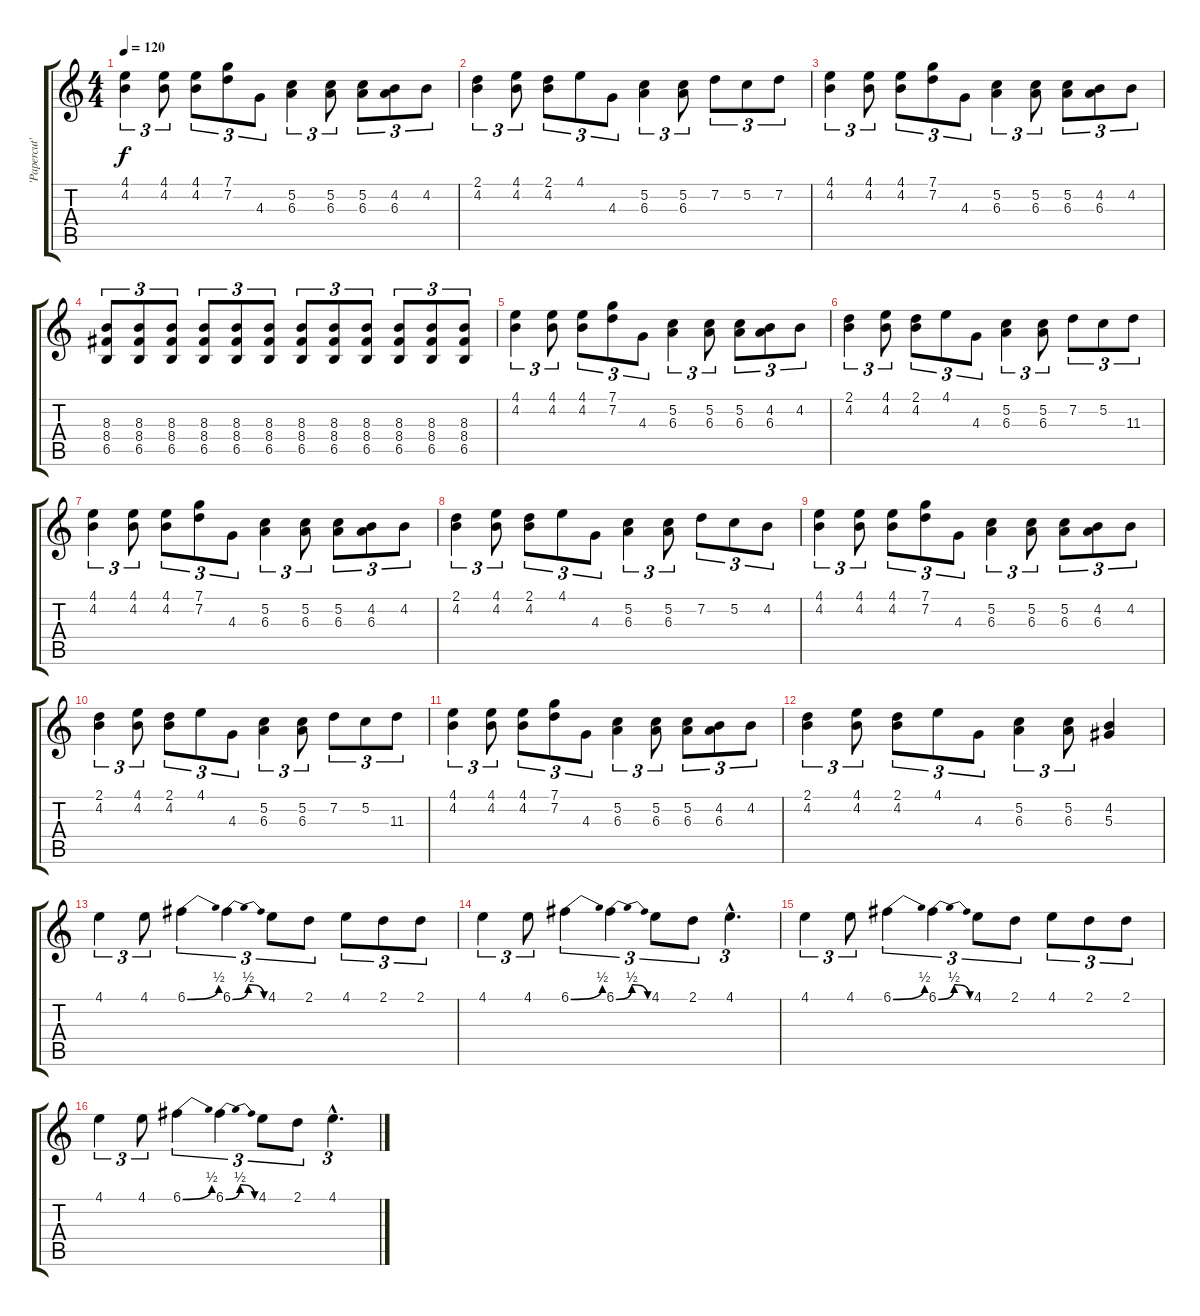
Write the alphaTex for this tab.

\track ("'Papercut'" "'Papercut'") {instrument overdrivenguitar}
\staff {score tabs}
\tuning (C4 G3 Eb3 Bb2 F2 C2) {hide}
\ts (4 4)
\tempo 120
\clef g2
\ks c
(4.1 4.2).4{tu (3 2) dy f instrument overdrivenguitar} (4.1 4.2).8{tu (3 2)} (4.1 4.2).8{tu (3 2)} (7.1 7.2).8{tu (3 2)} 4.3.8{tu (3 2)} (5.2 6.3).4{tu (3 2)} (5.2 6.3).8{tu (3 2)} (5.2 6.3).8{tu (3 2)} (4.2 6.3).8{tu (3 2)} 4.2.8{tu (3 2)} |
(2.1 4.2).4{tu (3 2)} (4.1 4.2).8{tu (3 2)} (2.1 4.2).8{tu (3 2)} 4.1.8{tu (3 2)} 4.3.8{tu (3 2)} (5.2 6.3).4{tu (3 2)} (5.2 6.3).8{tu (3 2)} 7.2.8{tu (3 2)} 5.2.8{tu (3 2)} 7.2.8{tu (3 2)} |
(4.1 4.2).4{tu (3 2)} (4.1 4.2).8{tu (3 2)} (4.1 4.2).8{tu (3 2)} (7.1 7.2).8{tu (3 2)} 4.3.8{tu (3 2)} (5.2 6.3).4{tu (3 2)} (5.2 6.3).8{tu (3 2)} (5.2 6.3).8{tu (3 2)} (4.2 6.3).8{tu (3 2)} 4.2.8{tu (3 2)} |
(8.3 8.4 6.5).8{tu (3 2)} (8.3 8.4 6.5).8{tu (3 2)} (8.3 8.4 6.5).8{tu (3 2)} (8.3 8.4 6.5).8{tu (3 2)} (8.3 8.4 6.5).8{tu (3 2)} (8.3 8.4 6.5).8{tu (3 2)} (8.3 8.4 6.5).8{tu (3 2)} (8.3 8.4 6.5).8{tu (3 2)} (8.3 8.4 6.5).8{tu (3 2)} (8.3 8.4 6.5).8{tu (3 2)} (8.3 8.4 6.5).8{tu (3 2)} (8.3 8.4 6.5).8{tu (3 2)} |
(4.1 4.2).4{tu (3 2)} (4.1 4.2).8{tu (3 2)} (4.1 4.2).8{tu (3 2)} (7.1 7.2).8{tu (3 2)} 4.3.8{tu (3 2)} (5.2 6.3).4{tu (3 2)} (5.2 6.3).8{tu (3 2)} (5.2 6.3).8{tu (3 2)} (4.2 6.3).8{tu (3 2)} 4.2.8{tu (3 2)} |
(2.1 4.2).4{tu (3 2)} (4.1 4.2).8{tu (3 2)} (2.1 4.2).8{tu (3 2)} 4.1.8{tu (3 2)} 4.3.8{tu (3 2)} (5.2 6.3).4{tu (3 2)} (5.2 6.3).8{tu (3 2)} 7.2.8{tu (3 2)} 5.2.8{tu (3 2)} 11.3.8{tu (3 2)} |
(4.1 4.2).4{tu (3 2)} (4.1 4.2).8{tu (3 2)} (4.1 4.2).8{tu (3 2)} (7.1 7.2).8{tu (3 2)} 4.3.8{tu (3 2)} (5.2 6.3).4{tu (3 2)} (5.2 6.3).8{tu (3 2)} (5.2 6.3).8{tu (3 2)} (4.2 6.3).8{tu (3 2)} 4.2.8{tu (3 2)} |
(2.1 4.2).4{tu (3 2)} (4.1 4.2).8{tu (3 2)} (2.1 4.2).8{tu (3 2)} 4.1.8{tu (3 2)} 4.3.8{tu (3 2)} (5.2 6.3).4{tu (3 2)} (5.2 6.3).8{tu (3 2)} 7.2.8{tu (3 2)} 5.2.8{tu (3 2)} 4.2.8{tu (3 2)} |
(4.1 4.2).4{tu (3 2)} (4.1 4.2).8{tu (3 2)} (4.1 4.2).8{tu (3 2)} (7.1 7.2).8{tu (3 2)} 4.3.8{tu (3 2)} (5.2 6.3).4{tu (3 2)} (5.2 6.3).8{tu (3 2)} (5.2 6.3).8{tu (3 2)} (4.2 6.3).8{tu (3 2)} 4.2.8{tu (3 2)} |
(2.1 4.2).4{tu (3 2)} (4.1 4.2).8{tu (3 2)} (2.1 4.2).8{tu (3 2)} 4.1.8{tu (3 2)} 4.3.8{tu (3 2)} (5.2 6.3).4{tu (3 2)} (5.2 6.3).8{tu (3 2)} 7.2.8{tu (3 2)} 5.2.8{tu (3 2)} 11.3.8{tu (3 2)} |
(4.1 4.2).4{tu (3 2)} (4.1 4.2).8{tu (3 2)} (4.1 4.2).8{tu (3 2)} (7.1 7.2).8{tu (3 2)} 4.3.8{tu (3 2)} (5.2 6.3).4{tu (3 2)} (5.2 6.3).8{tu (3 2)} (5.2 6.3).8{tu (3 2)} (4.2 6.3).8{tu (3 2)} 4.2.8{tu (3 2)} |
(2.1 4.2).4{tu (3 2)} (4.1 4.2).8{tu (3 2)} (2.1 4.2).8{tu (3 2)} 4.1.8{tu (3 2)} 4.3.8{tu (3 2)} (5.2 6.3).4{tu (3 2)} (5.2 6.3).8{tu (3 2)} (4.2 5.3).4 |
4.1.4{tu (3 2)} 4.1.8{tu (3 2)} 6.1{be (bend 0 0 60 2)}.4{tu (3 2)} 6.1{be (bendrelease 0 0 30 2 30 2 60 0)}.4{tu (3 2)} 4.1.8{tu (3 2)} 2.1.8{tu (3 2)} 4.1.8{tu (3 2)} 2.1.8{tu (3 2)} 2.1.8{tu (3 2)} |
4.1.4{tu (3 2)} 4.1.8{tu (3 2)} 6.1{be (bend 0 0 60 2)}.4{tu (3 2)} 6.1{be (bendrelease 0 0 30 2 30 2 60 0)}.4{tu (3 2)} 4.1.8{tu (3 2)} 2.1.8{tu (3 2)} 4.1{hac}.4{d tu (3 2)} |
4.1.4{tu (3 2)} 4.1.8{tu (3 2)} 6.1{be (bend 0 0 60 2)}.4{tu (3 2)} 6.1{be (bendrelease 0 0 30 2 30 2 60 0)}.4{tu (3 2)} 4.1.8{tu (3 2)} 2.1.8{tu (3 2)} 4.1.8{tu (3 2)} 2.1.8{tu (3 2)} 2.1.8{tu (3 2)} |
4.1.4{tu (3 2)} 4.1.8{tu (3 2)} 6.1{be (bend 0 0 60 2)}.4{tu (3 2)} 6.1{be (bendrelease 0 0 30 2 30 2 60 0)}.4{tu (3 2)} 4.1.8{tu (3 2)} 2.1.8{tu (3 2)} 4.1{hac}.4{d tu (3 2)}
